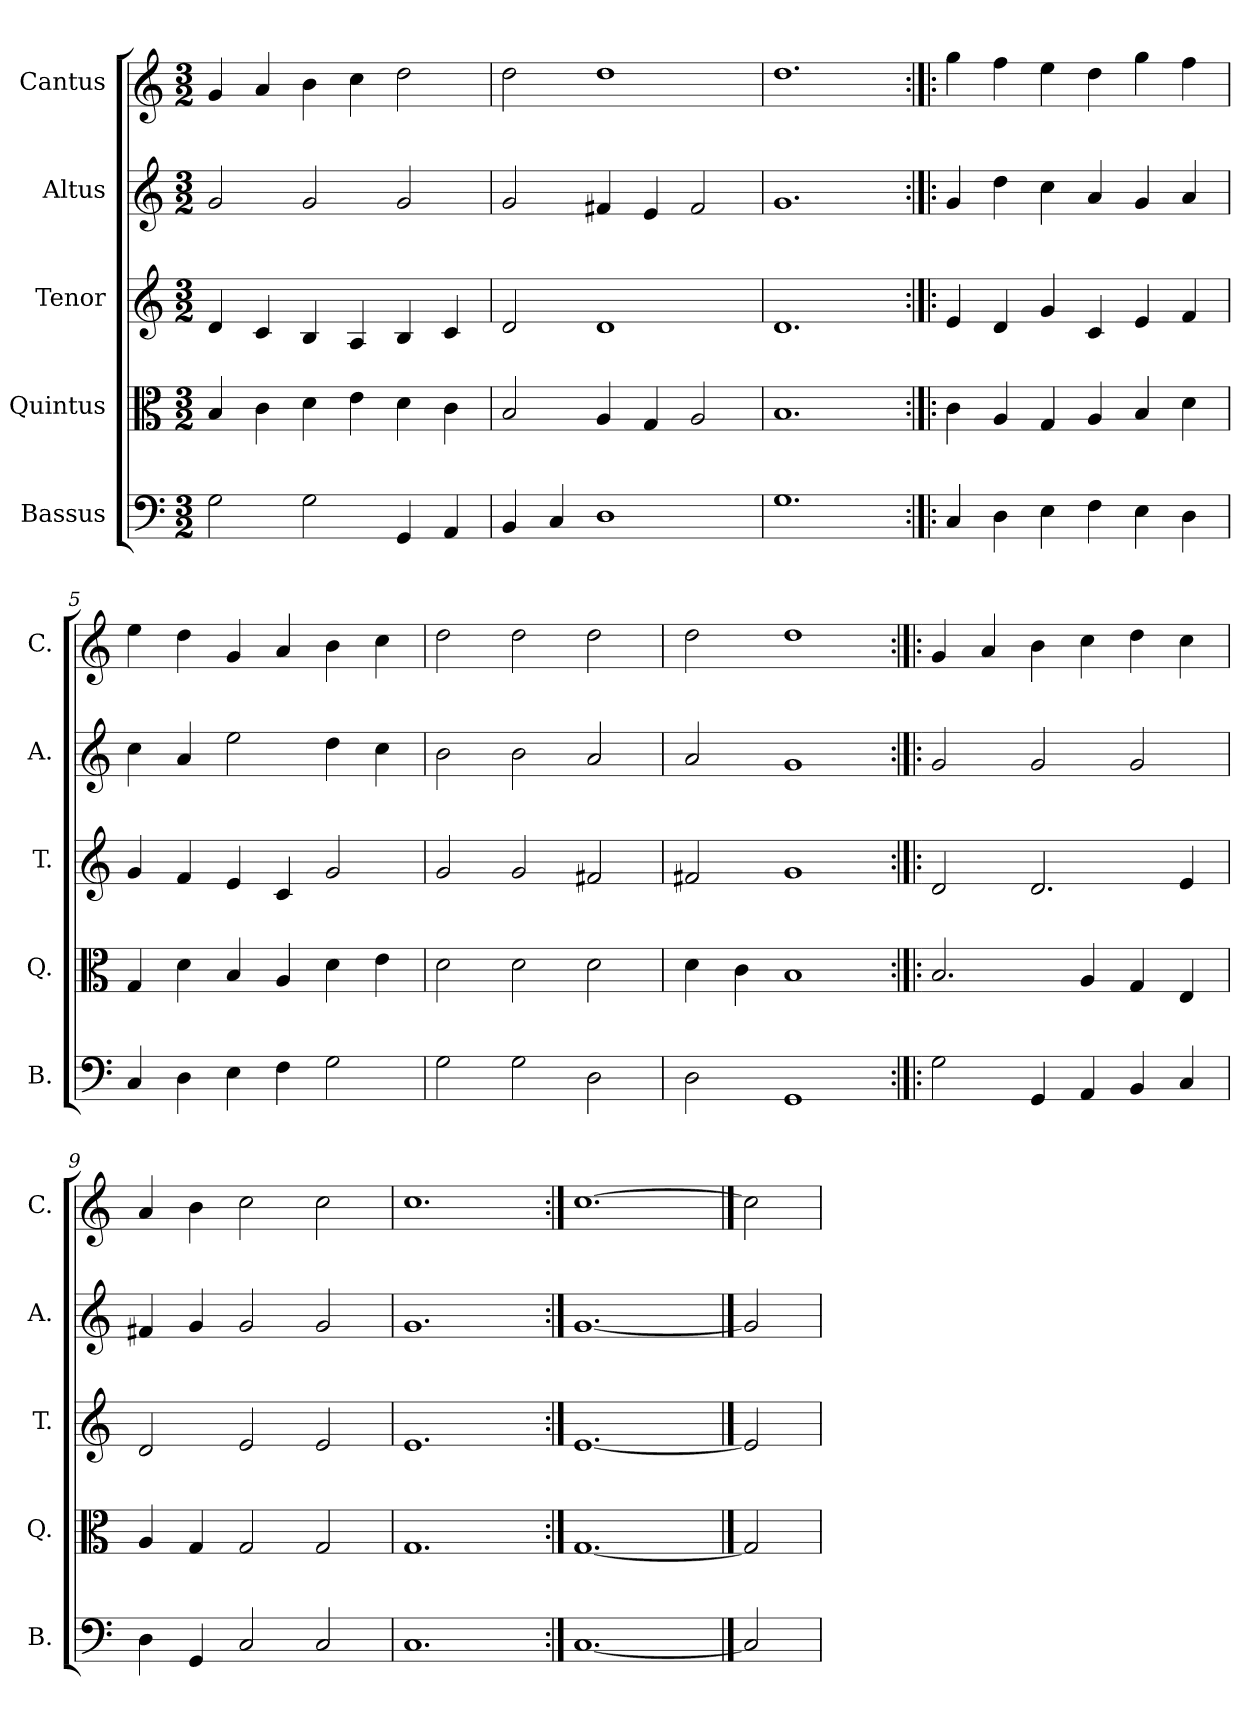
**kern	**kern	**kern	**kern	**kern
*part5	*part4	*part3	*part2	*part1
*staff5	*staff4	*staff3	*staff2	*staff1
*I"Bassus	*I"Quintus	*I"Tenor	*I"Altus	*I"Cantus
*I'B.	*I'Q.	*I'T.	*I'A.	*I'C.
*clefF4	*clefC3	*clefG2	*clefG2	*clefG2
*k[]	*k[]	*k[]	*k[]	*k[]
*M3/2	*M3/2	*M3/2	*M3/2	*M3/2
=1	=1	=1	=1	=1
2G\	4B/	4d/	2g/	4g/
.	4c\	4c/	.	4a/
2G\	4d\	4B/	2g/	4b\
.	4e\	4A/	.	4cc\
4GG/	4d\	4B/	2g/	2dd\
4AA/	4c\	4c/	.	.
=2	=2	=2	=2	=2
4BB/	2B/	2d/	2g/	2dd\
4C/	.	.	.	.
1D	4A/	1d	4f#X/	1dd
.	4G/	.	4e/	.
.	2A/	.	2f#/	.
=3	=3	=3	=3	=3
1.G	1.B	1.d	1.g	1.dd
=4:|!|:	=4:|!|:	=4:|!|:	=4:|!|:	=4:|!|:
4C/	4c\	4e/	4g/	4gg\
4D\	4A/	4d/	4dd\	4ff\
4E\	4G/	4g/	4cc\	4ee\
4F\	4A/	4c/	4a/	4dd\
4E\	4B/	4e/	4g/	4gg\
4D\	4d\	4f/	4a/	4ff\
=5	=5	=5	=5	=5
4C/	4G/	4g/	4cc\	4ee\
4D\	4d\	4f/	4a/	4dd\
4E\	4B/	4e/	2ee\	4g/
4F\	4A/	4c/	.	4a/
2G\	4d\	2g/	4dd\	4b\
.	4e\	.	4cc\	4cc\
!!LO:LB:g=z
=6	=6	=6	=6	=6
2G\	2d\	2g/	2b\	2dd\
2G\	2d\	2g/	2b\	2dd\
2D\	2d\	2f#X/	2a/	2dd\
=7	=7	=7	=7	=7
2D\	4d\	2f#/	2a/	2dd\
.	4c\	.	.	.
1GG	1B	1g	1g	1dd
=8:|!|:	=8:|!|:	=8:|!|:	=8:|!|:	=8:|!|:
2G\	2.B/	2d/	2g/	4g/
.	.	.	.	4a/
4GG/	.	2.d/	2g/	4b\
4AA/	4A/	.	.	4cc\
4BB/	4G/	.	2g/	4dd\
4C/	4E/	4e/	.	4cc\
=9	=9	=9	=9	=9
4D\	4A/	2d/	4f#X/	4a/
4GG/	4G/	.	4g/	4b\
2C/	2G/	2e/	2g/	2cc\
2C/	2G/	2e/	2g/	2cc\
=10	=10	=10	=10	=10
1.C	1.G	1.e	1.g	1.cc
=11:|!	=11:|!	=11:|!	=11:|!	=11:|!
[1.C	[1.G	[1.e	[1.g	[1.cc
==12	==12	==12	==12	==12
2C]	2G]	2e]	2g]	2cc]
=	=	=	=	=
*-	*-	*-	*-	*-
